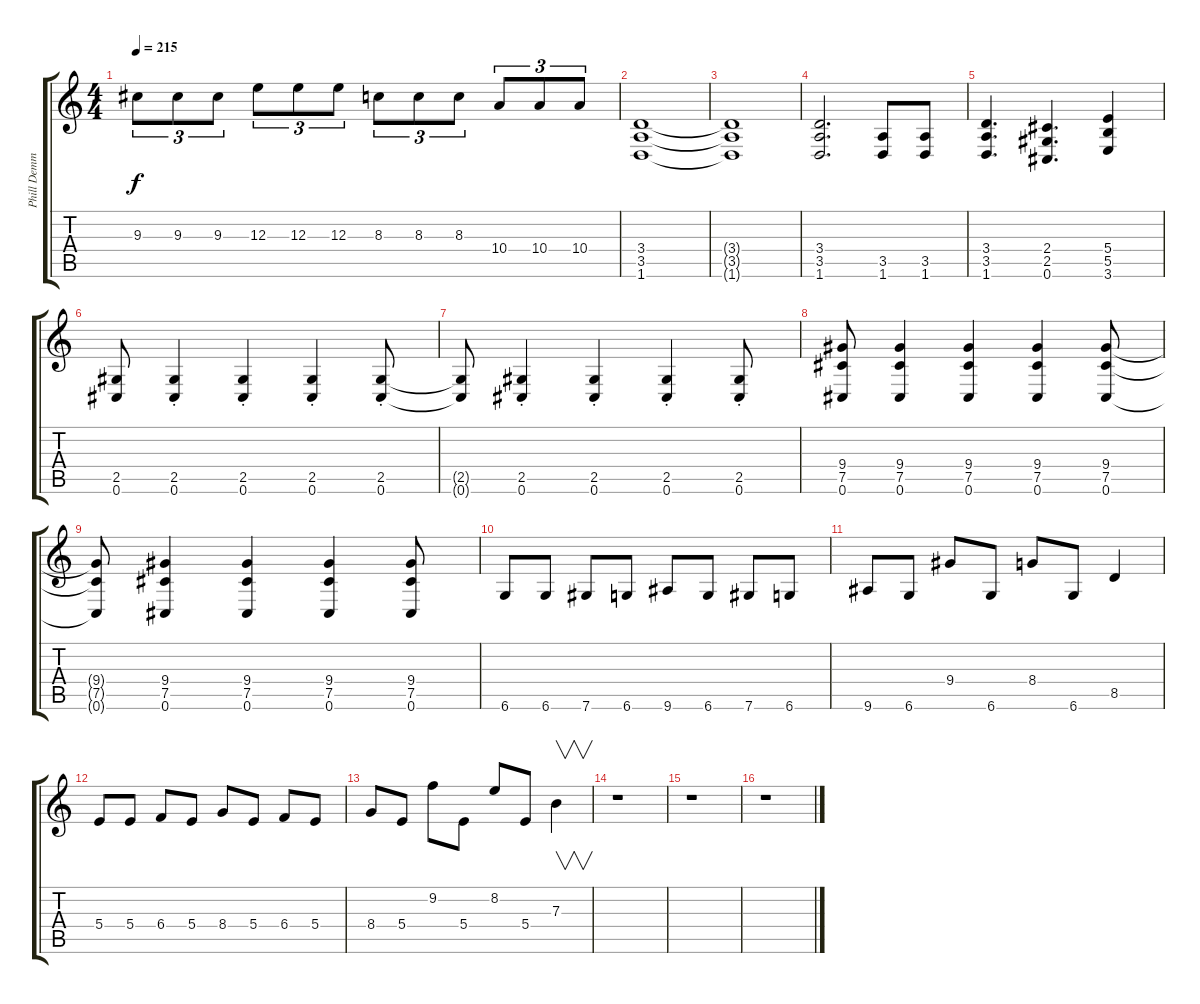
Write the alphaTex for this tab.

\track ("Phill Demmel" "Phill Demm") {instrument distortionguitar}
\staff {score tabs}
\tuning (Db4 Ab3 E3 B2 Gb2 Db2) {hide}
\ts (4 4)
\tempo 215
\clef g2
\ks c
9.3.8{tu (3 2) dy f} 9.3.8{tu (3 2)} 9.3.8{tu (3 2)} 12.3.8{tu (3 2)} 12.3.8{tu (3 2)} 12.3.8{tu (3 2)} 8.3.8{tu (3 2)} 8.3.8{tu (3 2)} 8.3.8{tu (3 2)} 10.4.8{tu (3 2)} 10.4.8{tu (3 2)} 10.4.8{tu (3 2)} |
(3.4 3.5 1.6).1 |
(3.4{t} 3.5{t} 1.6{t}).1 |
(3.4 3.5 1.6).2{d} (3.5 1.6).8 (3.5 1.6).8 |
(3.4 3.5 1.6).4{d} (2.4 2.5 0.6).4{d} (5.4 5.5 3.6).4 |
(2.5 0.6).8 (2.5{st} 0.6{st}).4 (2.5{st} 0.6{st}).4 (2.5{st} 0.6{st}).4 (2.5{st} 0.6{st}).8 |
(2.5{t} 0.6{t}).8 (2.5{st} 0.6{st}).4 (2.5{st} 0.6{st}).4 (2.5{st} 0.6{st}).4 (2.5{st} 0.6{st}).8 |
(9.4 7.5 0.6).8 (9.4 7.5 0.6).4 (9.4 7.5 0.6).4 (9.4 7.5 0.6).4 (9.4 7.5 0.6).8 |
(9.4{t} 7.5{t} 0.6{t}).8 (9.4 7.5 0.6).4 (9.4 7.5 0.6).4 (9.4 7.5 0.6).4 (9.4 7.5 0.6).8 |
6.6.8 6.6.8 7.6.8 6.6.8 9.6.8 6.6.8 7.6.8 6.6.8 |
9.6.8 6.6.8 9.4.8 6.6.8 8.4.8 6.6.8 8.5.4 |
5.4.8 5.4.8 6.4.8 5.4.8 8.4.8 5.4.8 6.4.8 5.4.8 |
8.4.8 5.4.8 9.2.8 5.4.8 8.2.8 5.4.8 7.3.4{v} |
r.1 |
r.1 |
r.1
